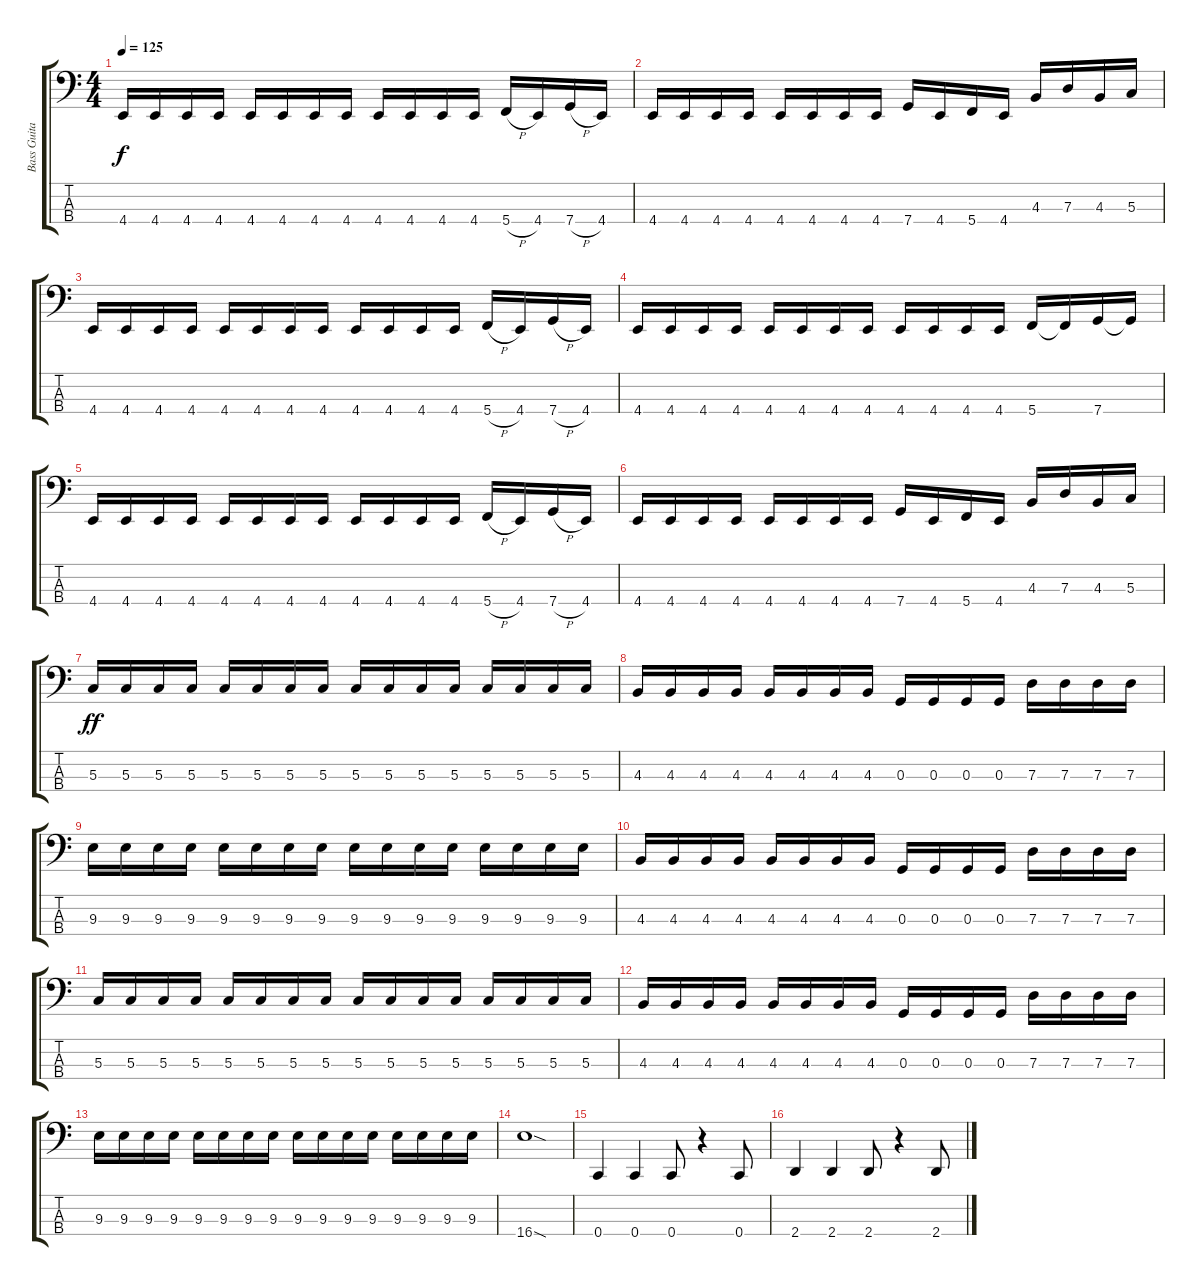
\track ("Bass Guitar" "Bass Guita") {instrument electricbasspick}
\staff {score tabs}
\tuning (F2 C2 G1 C1) {hide}
\ts (4 4)
\tempo 125
\clef f4
\ks c
4.4.16{dy f} 4.4.16 4.4.16 4.4.16 4.4.16 4.4.16 4.4.16 4.4.16 4.4.16 4.4.16 4.4.16 4.4.16 5.4{h}.16 4.4.16 7.4{h}.16 4.4.16 |
4.4.16 4.4.16 4.4.16 4.4.16 4.4.16 4.4.16 4.4.16 4.4.16 7.4.16 4.4.16 5.4.16 4.4.16 4.3.16 7.3.16 4.3.16 5.3.16 |
4.4.16 4.4.16 4.4.16 4.4.16 4.4.16 4.4.16 4.4.16 4.4.16 4.4.16 4.4.16 4.4.16 4.4.16 5.4{h}.16 4.4.16 7.4{h}.16 4.4.16 |
4.4.16 4.4.16 4.4.16 4.4.16 4.4.16 4.4.16 4.4.16 4.4.16 4.4.16 4.4.16 4.4.16 4.4.16 5.4.16 5.4{t}.16 7.4.16 7.4{t}.16 |
4.4.16 4.4.16 4.4.16 4.4.16 4.4.16 4.4.16 4.4.16 4.4.16 4.4.16 4.4.16 4.4.16 4.4.16 5.4{h}.16 4.4.16 7.4{h}.16 4.4.16 |
4.4.16 4.4.16 4.4.16 4.4.16 4.4.16 4.4.16 4.4.16 4.4.16 7.4.16 4.4.16 5.4.16 4.4.16 4.3.16 7.3.16 4.3.16 5.3.16 |
5.3.16{dy ff} 5.3.16 5.3.16 5.3.16 5.3.16 5.3.16 5.3.16 5.3.16 5.3.16 5.3.16 5.3.16 5.3.16 5.3.16 5.3.16 5.3.16 5.3.16 |
4.3.16 4.3.16 4.3.16 4.3.16 4.3.16 4.3.16 4.3.16 4.3.16 0.3.16 0.3.16 0.3.16 0.3.16 7.3.16 7.3.16 7.3.16 7.3.16 |
9.3.16 9.3.16 9.3.16 9.3.16 9.3.16 9.3.16 9.3.16 9.3.16 9.3.16 9.3.16 9.3.16 9.3.16 9.3.16 9.3.16 9.3.16 9.3.16 |
4.3.16 4.3.16 4.3.16 4.3.16 4.3.16 4.3.16 4.3.16 4.3.16 0.3.16 0.3.16 0.3.16 0.3.16 7.3.16 7.3.16 7.3.16 7.3.16 |
5.3.16 5.3.16 5.3.16 5.3.16 5.3.16 5.3.16 5.3.16 5.3.16 5.3.16 5.3.16 5.3.16 5.3.16 5.3.16 5.3.16 5.3.16 5.3.16 |
4.3.16 4.3.16 4.3.16 4.3.16 4.3.16 4.3.16 4.3.16 4.3.16 0.3.16 0.3.16 0.3.16 0.3.16 7.3.16 7.3.16 7.3.16 7.3.16 |
9.3.16 9.3.16 9.3.16 9.3.16 9.3.16 9.3.16 9.3.16 9.3.16 9.3.16 9.3.16 9.3.16 9.3.16 9.3.16 9.3.16 9.3.16 9.3.16 |
16.4{sod}.1 |
0.4.4 0.4.4 0.4.8 r.4 0.4.8 |
2.4.4 2.4.4 2.4.8 r.4 2.4.8
